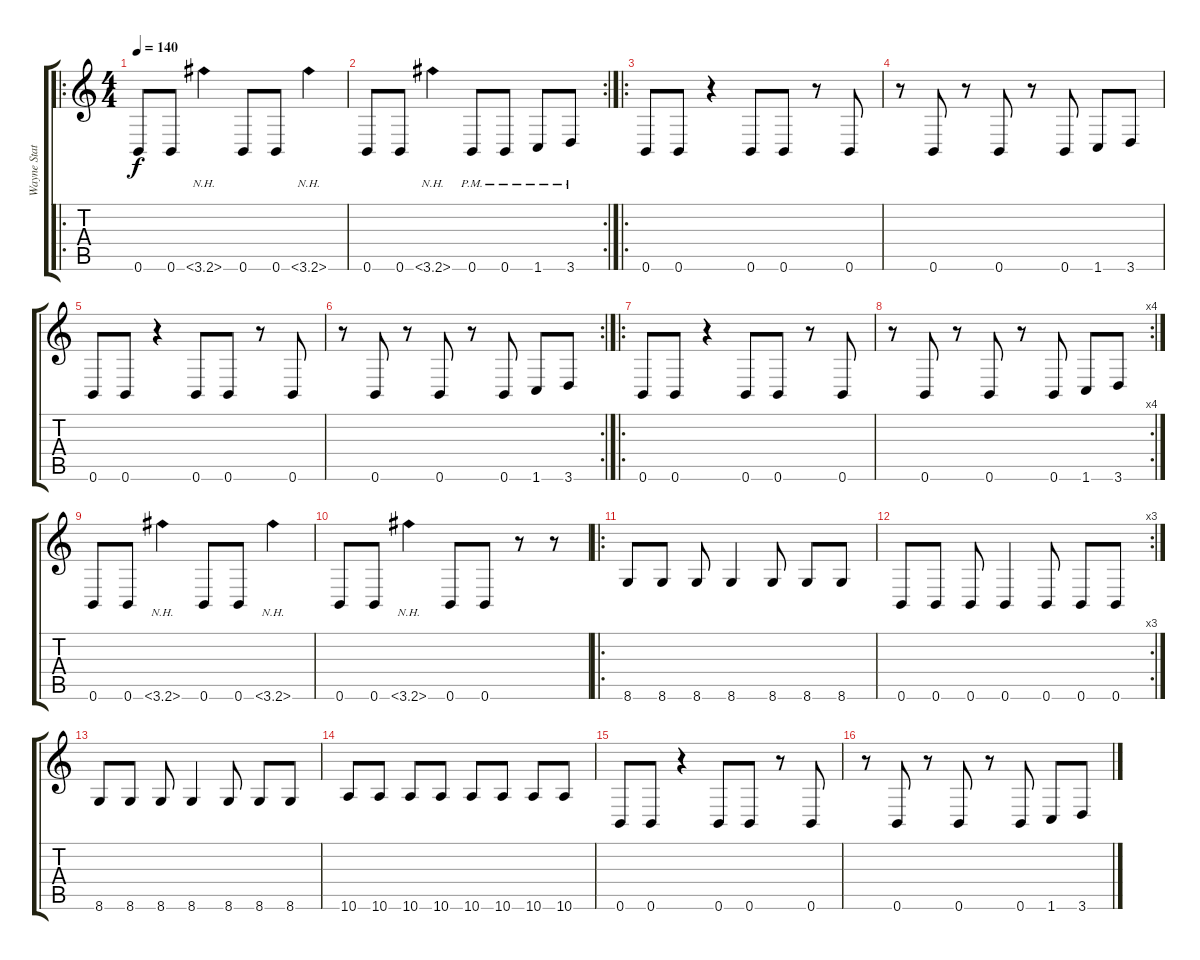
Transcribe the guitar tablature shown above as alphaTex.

\track ("Wayne Static / Guitar" "Wayne Stat") {instrument distortionguitar}
\staff {score tabs}
\tuning (Db4 Ab3 E3 B2 Gb2 B1) {hide}
\ro
\ts (4 4)
\tempo 140
\clef g2
\ks c
0.6.8{dy f instrument distortionguitar} 0.6.8 3.6{nh}.4 0.6.8 0.6.8 3.6{nh}.4 |
\rc 2
0.6.8 0.6.8 3.6{nh}.4 0.6{pm}.8 0.6{pm}.8 1.6{pm}.8 3.6{pm}.8 |
\ro
0.6.8 0.6.8 r.4 0.6.8 0.6.8 r.8 0.6.8 |
r.8 0.6.8 r.8 0.6.8 r.8 0.6.8 1.6.8 3.6.8 |
0.6.8 0.6.8 r.4 0.6.8 0.6.8 r.8 0.6.8 |
\rc 2
r.8 0.6.8 r.8 0.6.8 r.8 0.6.8 1.6.8 3.6.8 |
\ro
0.6.8 0.6.8 r.4 0.6.8 0.6.8 r.8 0.6.8 |
\rc 4
r.8 0.6.8 r.8 0.6.8 r.8 0.6.8 1.6.8 3.6.8 |
0.6.8 0.6.8 3.6{nh}.4 0.6.8 0.6.8 3.6{nh}.4 |
0.6.8 0.6.8 3.6{nh}.4 0.6.8 0.6.8 r.8 r.8 |
\ro
8.6.8 8.6.8 8.6.8 8.6.4 8.6.8 8.6.8 8.6.8 |
\rc 3
0.6.8 0.6.8 0.6.8 0.6.4 0.6.8 0.6.8 0.6.8 |
8.6.8 8.6.8 8.6.8 8.6.4 8.6.8 8.6.8 8.6.8 |
10.6.8 10.6.8 10.6.8 10.6.8 10.6.8 10.6.8 10.6.8 10.6.8 |
0.6.8 0.6.8 r.4 0.6.8 0.6.8 r.8 0.6.8 |
r.8 0.6.8 r.8 0.6.8 r.8 0.6.8 1.6.8 3.6.8
